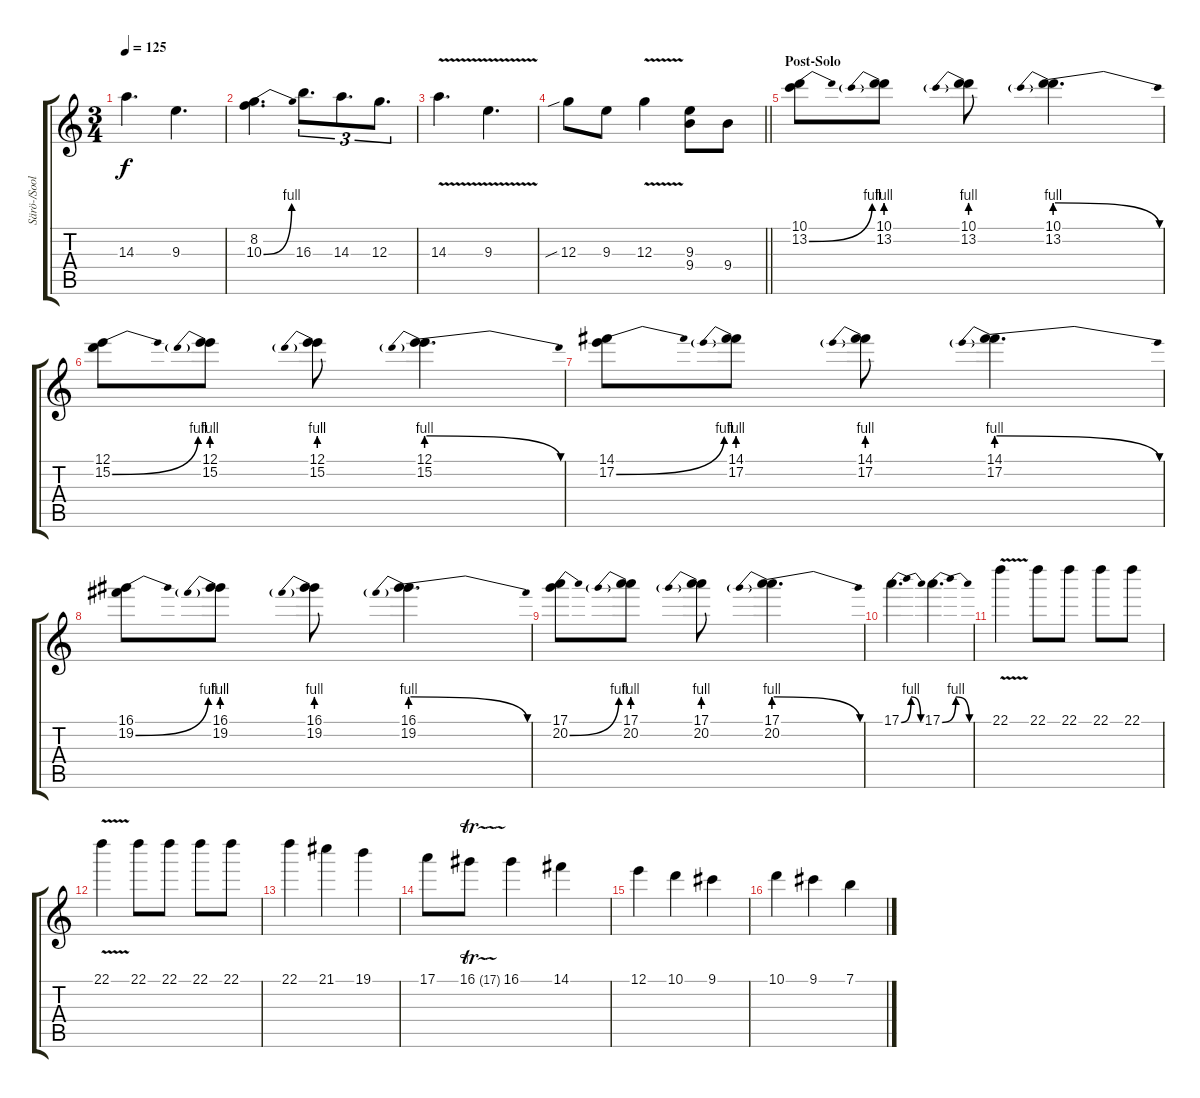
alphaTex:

\track ("Särö-/Soolokitara" "Särö-/Sool") {instrument overdrivenguitar}
\staff {score tabs}
\tuning (E4 B3 G3 D3 A2 E2) {hide}
\ts (3 4)
\tempo 125
\clef g2
\ks c
14.3.4{d dy f} 9.3.4{d} |
(8.2 10.3{be (bend 0 0 60 4)}).4{d} 16.3.8{d tu (3 2)} 14.3.8{d tu (3 2)} 12.3.8{d tu (3 2)} |
14.3{v}.4{d} 9.3{v}.4{d} |
\barLineRight lightlight
12.3{sib}.8 9.3.8 12.3{v}.4 (9.3 9.4).8 9.4.8 |
\section ("" "Post-Solo")
(10.1 13.2{be (bend 0 0 60 4)}).8 (10.1 13.2{be (prebend 0 4 60 4)}).8 (10.1 13.2{be (prebend 0 4 60 4)}).8 (10.1 13.2{be (prebendrelease 0 4 60 0)}).4{d} |
(12.1 15.2{be (bend 0 0 60 4)}).8 (12.1 15.2{be (prebend 0 4 60 4)}).8 (12.1 15.2{be (prebend 0 4 60 4)}).8 (12.1 15.2{be (prebendrelease 0 4 60 0)}).4{d} |
(14.1 17.2{be (bend 0 0 60 4)}).8 (14.1 17.2{be (prebend 0 4 60 4)}).8 (14.1 17.2{be (prebend 0 4 60 4)}).8 (14.1 17.2{be (prebendrelease 0 4 60 0)}).4{d} |
(16.1 19.2{be (bend 0 0 60 4)}).8 (16.1 19.2{be (prebend 0 4 60 4)}).8 (16.1 19.2{be (prebend 0 4 60 4)}).8 (16.1 19.2{be (prebendrelease 0 4 60 0)}).4{d} |
(17.1 20.2{be (bend 0 0 60 4)}).8 (17.1 20.2{be (prebend 0 4 60 4)}).8 (17.1 20.2{be (prebend 0 4 60 4)}).8 (17.1 20.2{be (prebendrelease 0 4 60 0)}).4{d} |
17.1{be (bendrelease 0 0 15 4 30 4 60 0)}.4{d} 17.1{be (bendrelease 0 0 15 4 30 4 60 0)}.4{d} |
22.1{v}.4 22.1.8 22.1.8 22.1.8 22.1.8 |
22.1{v}.4 22.1.8 22.1.8 22.1.8 22.1.8 |
22.1.4 21.1.4 19.1.4 |
17.1.8 16.1{tr (17 32)}.8 16.1.4 14.1.4 |
12.1.4 10.1.4 9.1.4 |
10.1.4 9.1.4 7.1.4
